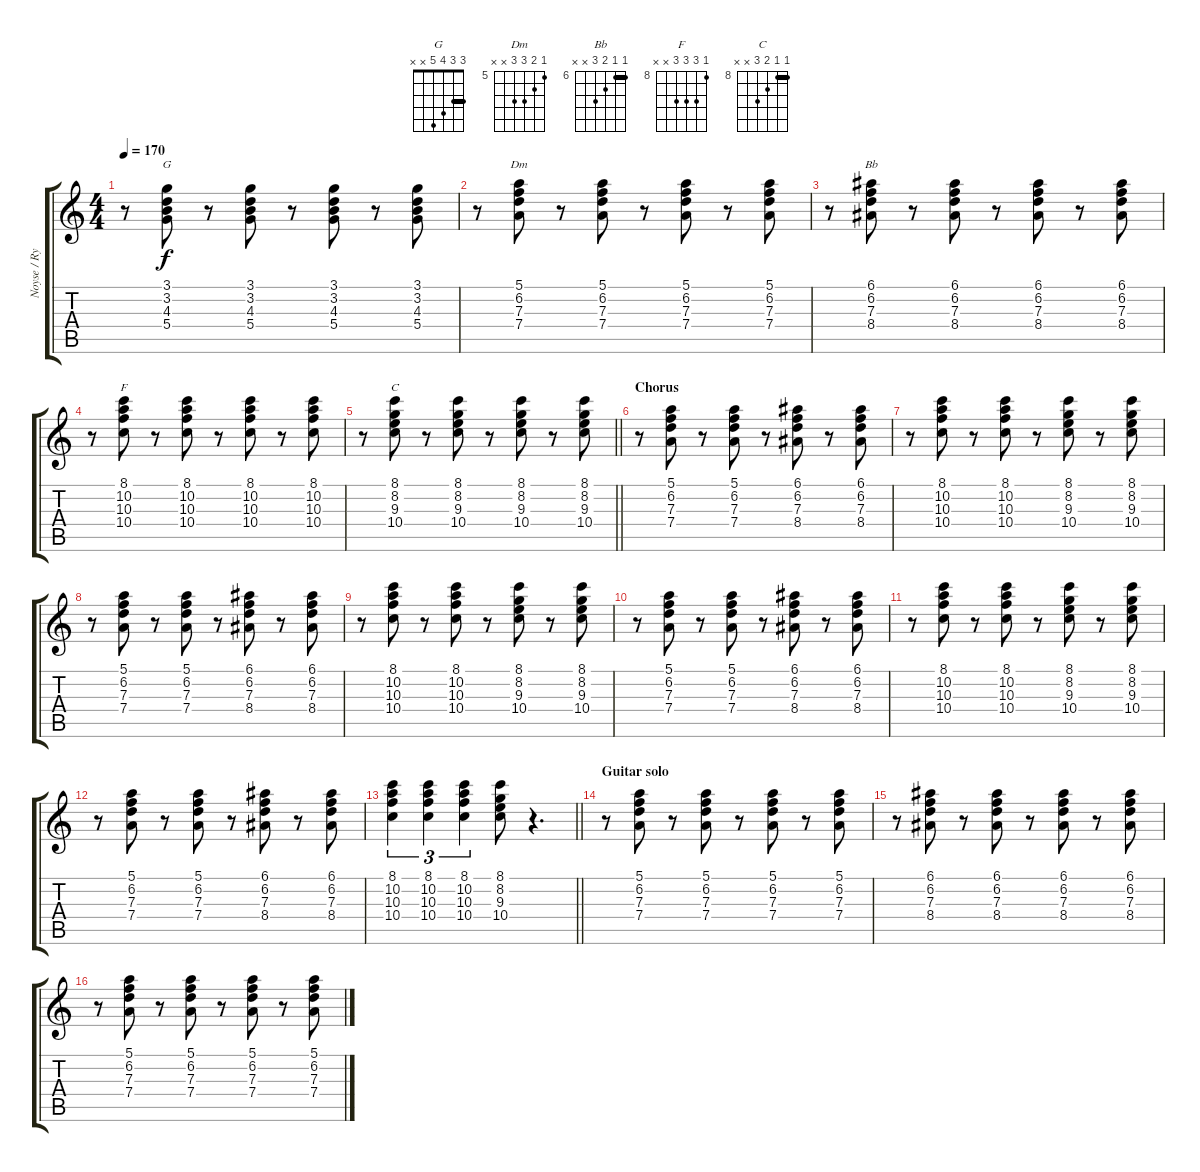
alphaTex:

\track ("Noyse / Rythm guitar" "Noyse / Ry") {instrument electricguitarclean}
\staff {score tabs}
\tuning (E4 B3 G3 D3 A2 E2) {hide}
\chord ("G" 3 3 4 5 x x) {barre 3}
\chord ("Dm" 5 6 7 7 x x) {firstfret 5}
\chord ("Bb" 6 6 7 8 x x) {firstfret 6 barre 6}
\chord ("F" 8 10 10 10 x x) {firstfret 8}
\chord ("C" 8 8 9 10 x x) {firstfret 8 barre 8}
\ts (4 4)
\tempo 170
\clef g2
\ks c
r.8{dy f} (3.1 3.2 4.3 5.4).8{ch "G"} r.8 (3.1 3.2 4.3 5.4).8 r.8 (3.1 3.2 4.3 5.4).8 r.8 (3.1 3.2 4.3 5.4).8 |
r.8 (5.1 6.2 7.3 7.4).8{ch "Dm"} r.8 (5.1 6.2 7.3 7.4).8 r.8 (5.1 6.2 7.3 7.4).8 r.8 (5.1 6.2 7.3 7.4).8 |
r.8 (6.1 6.2 7.3 8.4).8{ch "Bb"} r.8 (6.1 6.2 7.3 8.4).8 r.8 (6.1 6.2 7.3 8.4).8 r.8 (6.1 6.2 7.3 8.4).8 |
r.8 (8.1 10.2 10.3 10.4).8{ch "F"} r.8 (8.1 10.2 10.3 10.4).8 r.8 (8.1 10.2 10.3 10.4).8 r.8 (8.1 10.2 10.3 10.4).8 |
\barLineRight lightlight
r.8 (8.1 8.2 9.3 10.4).8{ch "C"} r.8 (8.1 8.2 9.3 10.4).8 r.8 (8.1 8.2 9.3 10.4).8 r.8 (8.1 8.2 9.3 10.4).8 |
\section ("" "Chorus")
r.8 (5.1 6.2 7.3 7.4).8 r.8 (5.1 6.2 7.3 7.4).8 r.8 (6.1 6.2 7.3 8.4).8 r.8 (6.1 6.2 7.3 8.4).8 |
r.8 (8.1 10.2 10.3 10.4).8 r.8 (8.1 10.2 10.3 10.4).8 r.8 (8.1 8.2 9.3 10.4).8 r.8 (8.1 8.2 9.3 10.4).8 |
r.8 (5.1 6.2 7.3 7.4).8 r.8 (5.1 6.2 7.3 7.4).8 r.8 (6.1 6.2 7.3 8.4).8 r.8 (6.1 6.2 7.3 8.4).8 |
r.8 (8.1 10.2 10.3 10.4).8 r.8 (8.1 10.2 10.3 10.4).8 r.8 (8.1 8.2 9.3 10.4).8 r.8 (8.1 8.2 9.3 10.4).8 |
r.8 (5.1 6.2 7.3 7.4).8 r.8 (5.1 6.2 7.3 7.4).8 r.8 (6.1 6.2 7.3 8.4).8 r.8 (6.1 6.2 7.3 8.4).8 |
r.8 (8.1 10.2 10.3 10.4).8 r.8 (8.1 10.2 10.3 10.4).8 r.8 (8.1 8.2 9.3 10.4).8 r.8 (8.1 8.2 9.3 10.4).8 |
r.8 (5.1 6.2 7.3 7.4).8 r.8 (5.1 6.2 7.3 7.4).8 r.8 (6.1 6.2 7.3 8.4).8 r.8 (6.1 6.2 7.3 8.4).8 |
\barLineRight lightlight
(8.1 10.2 10.3 10.4).4{tu (3 2)} (8.1 10.2 10.3 10.4).4{tu (3 2)} (8.1 10.2 10.3 10.4).4{tu (3 2)} (8.1 8.2 9.3 10.4).8 r.4{d} |
\section ("" "Guitar solo")
r.8 (5.1 6.2 7.3 7.4).8 r.8 (5.1 6.2 7.3 7.4).8 r.8 (5.1 6.2 7.3 7.4).8 r.8 (5.1 6.2 7.3 7.4).8 |
r.8 (6.1 6.2 7.3 8.4).8 r.8 (6.1 6.2 7.3 8.4).8 r.8 (6.1 6.2 7.3 8.4).8 r.8 (6.1 6.2 7.3 8.4).8 |
r.8 (5.1 6.2 7.3 7.4).8 r.8 (5.1 6.2 7.3 7.4).8 r.8 (5.1 6.2 7.3 7.4).8 r.8 (5.1 6.2 7.3 7.4).8
